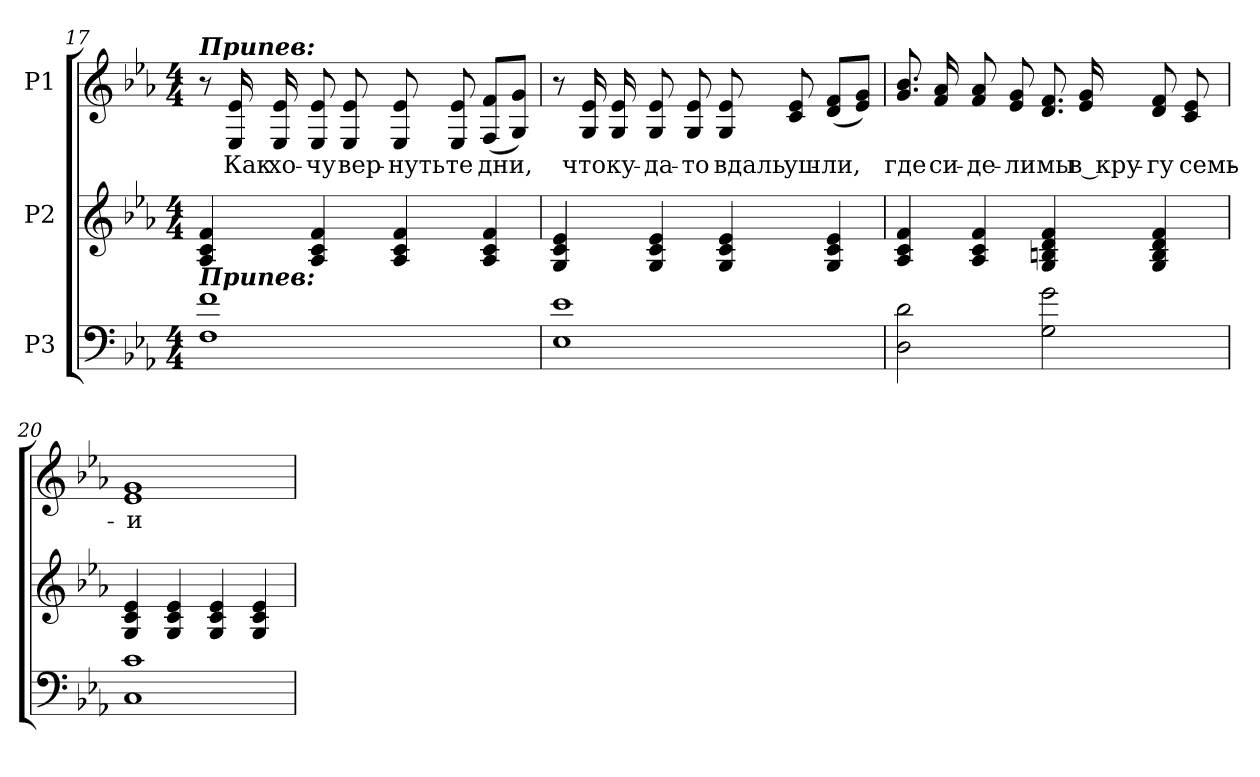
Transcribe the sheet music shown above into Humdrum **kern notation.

**kern	**kern	**kern	**text
*part3	*part2	*part1	*part1
*staff3	*staff2	*staff1	*staff1
*I"P3	*I"P2	*I"P1	*
*clefF4	*clefG2	*clefG2	*
*ITrd7c12	*	*	*
*k[b-e-a-]	*k[b-e-a-]	*k[b-e-a-]	*
*E-:	*E-:	*E-:	*
*M4/4	*M4/4	*M4/4	*
=17	=17	=17	=17
!	!	!LO:TX:a:Bi:t=Припев&colon;	!
!LO:TX:a:Bi:t=Припев&colon;	!	!	!
1FFi 1Fi	4A-i/ 4ci 4fi	8r	.
!	!	!	!LO:LY:b:color=#000000
.	.	16E-i/ 16e-i	Как
!	!	!	!LO:LY:b:color=#000000
.	.	16E-i/ 16e-i	хо-
!	!	!	!LO:LY:b:color=#000000
.	4A-i/ 4ci 4fi	8E-i/ 8e-i	-чу
!	!	!	!LO:LY:b:color=#000000
.	.	8E-i/ 8e-i	вер-
!	!	!	!LO:LY:b:color=#000000
.	4A-i/ 4ci 4fi	8E-i/ 8e-i	-нуть
!	!	!	!LO:LY:b:color=#000000
.	.	8E-i/ 8e-i	те
!	!	!	!LO:LY:b:color=#000000
.	4A-i/ 4ci 4fi	(8Fi/ 8fiL	дни,
.	.	8Gi/ 8giJ)	.
=18	=18	=18	=18
1EE-i 1E-i	4Gi/ 4ci 4e-i	8r	.
!	!	!	!LO:LY:b:color=#000000
.	.	16Gi/ 16e-i	что
!	!	!	!LO:LY:b:color=#000000
.	.	16Gi/ 16e-i	ку-
!	!	!	!LO:LY:b:color=#000000
.	4Gi/ 4ci 4e-i	8Gi/ 8e-i	-да-
!	!	!	!LO:LY:b:color=#000000
.	.	8Gi/ 8e-i	то
!	!	!	!LO:LY:b:color=#000000
.	4Gi/ 4ci 4e-i	8Gi/ 8e-i	вдаль
!	!	!	!LO:LY:b:color=#000000
.	.	8ci/ 8e-i	уш-
!	!	!	!LO:LY:b:color=#000000
.	4Gi/ 4ci 4e-i	(8di/ 8fiL	-ли,
.	.	8e-i/ 8giJ)	.
!!LO:LB:g=z
=19	=19	=19	=19
!	!	!	!LO:LY:b:color=#000000
2DDi\ 2Di	4A-i/ 4ci 4fi	8.gi/ 8.b-i	где
!	!	!	!LO:LY:b:color=#000000
.	.	16fi/ 16a-i	си-
!	!	!	!LO:LY:b:color=#000000
.	4A-i/ 4ci 4fi	8fi/ 8a-i	-де-
!	!	!	!LO:LY:b:color=#000000
.	.	8e-i/ 8gi	-ли
!	!	!	!LO:LY:b:color=#000000
2GGi\ 2Gi	4Gi/ 4Bni 4di 4fi	8.di/ 8.fi	мы
!	!	!	!LO:LY:b:color=#000000
.	.	16e-i/ 16gi	в кру-
!	!	!	!LO:LY:b:color=#000000
.	4Gi/ 4Bi 4di 4fi	8di/ 8fi	-гу
!	!	!	!LO:LY:b:color=#000000
.	.	8ci/ 8e-i	семь-
=20	=20	=20	=20
!	!	!	!LO:LY:b:color=#000000
1CCi 1Ci	4Gi/ 4ci 4e-i	1e-i 1gi	-и
.	4Gi/ 4ci 4e-i	.	.
.	4Gi/ 4ci 4e-i	.	.
.	4Gi/ 4ci 4e-i	.	.
=	=	=	=
*-	*-	*-	*-
